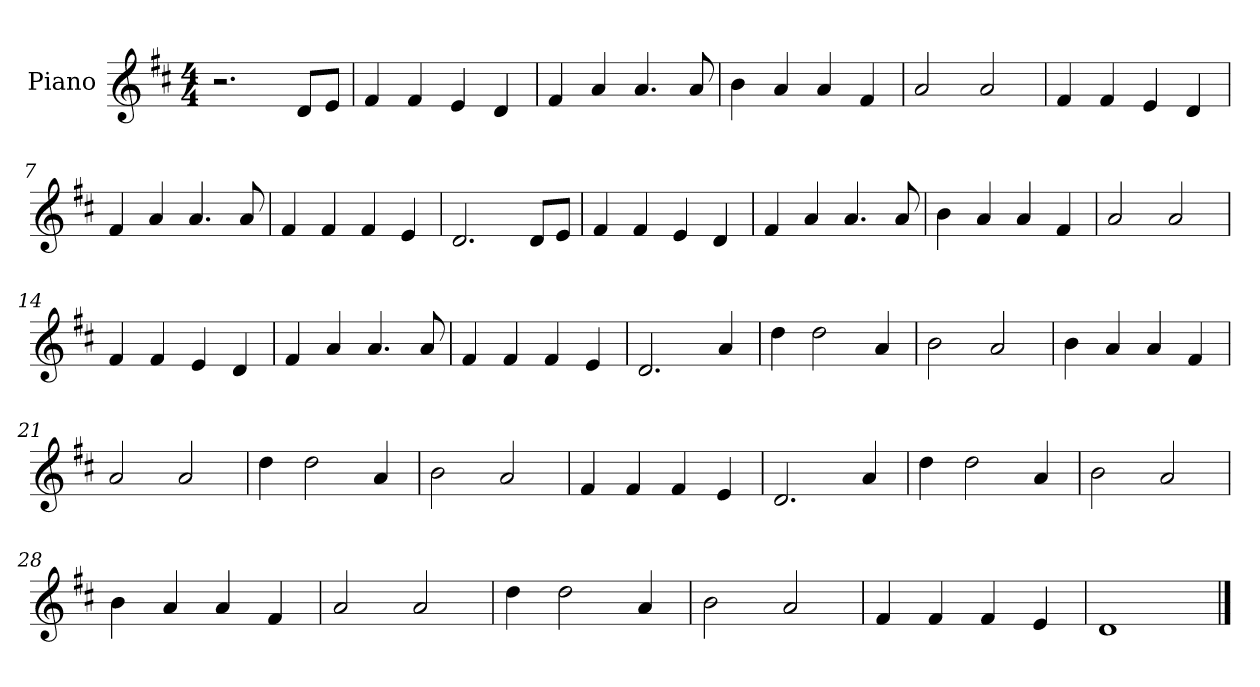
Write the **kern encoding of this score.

**kern
*part1
*staff1
*I"Piano
*I'Pno
*clefG2
*k[f#c#]
*M4/4
=1
2.r
8d/L
8e/J
=2
4f#/
4f#/
4e/
4d/
=3
4f#/
4a/
4.a/
8a/
=4
4b\
4a/
4a/
4f#/
=5
2a/
2a/
=6
4f#/
4f#/
4e/
4d/
=7
4f#/
4a/
4.a/
8a/
=8
4f#/
4f#/
4f#/
4e/
=9
2.d/
8d/L
8e/J
=10
4f#/
4f#/
4e/
4d/
=11
4f#/
4a/
4.a/
8a/
=12
4b\
4a/
4a/
4f#/
=13
2a/
2a/
=14
4f#/
4f#/
4e/
4d/
=15
4f#/
4a/
4.a/
8a/
=16
4f#/
4f#/
4f#/
4e/
=17
2.d/
4a/
=18
4dd\
2dd\
4a/
=19
2b\
2a/
=20
4b\
4a/
4a/
4f#/
=21
2a/
2a/
=22
4dd\
2dd\
4a/
=23
2b\
2a/
=24
4f#/
4f#/
4f#/
4e/
=25
2.d/
4a/
=26
4dd\
2dd\
4a/
=27
2b\
2a/
=28
4b\
4a/
4a/
4f#/
=29
2a/
2a/
=30
4dd\
2dd\
4a/
=31
2b\
2a/
=32
4f#/
4f#/
4f#/
4e/
=33
1d
==
*-
